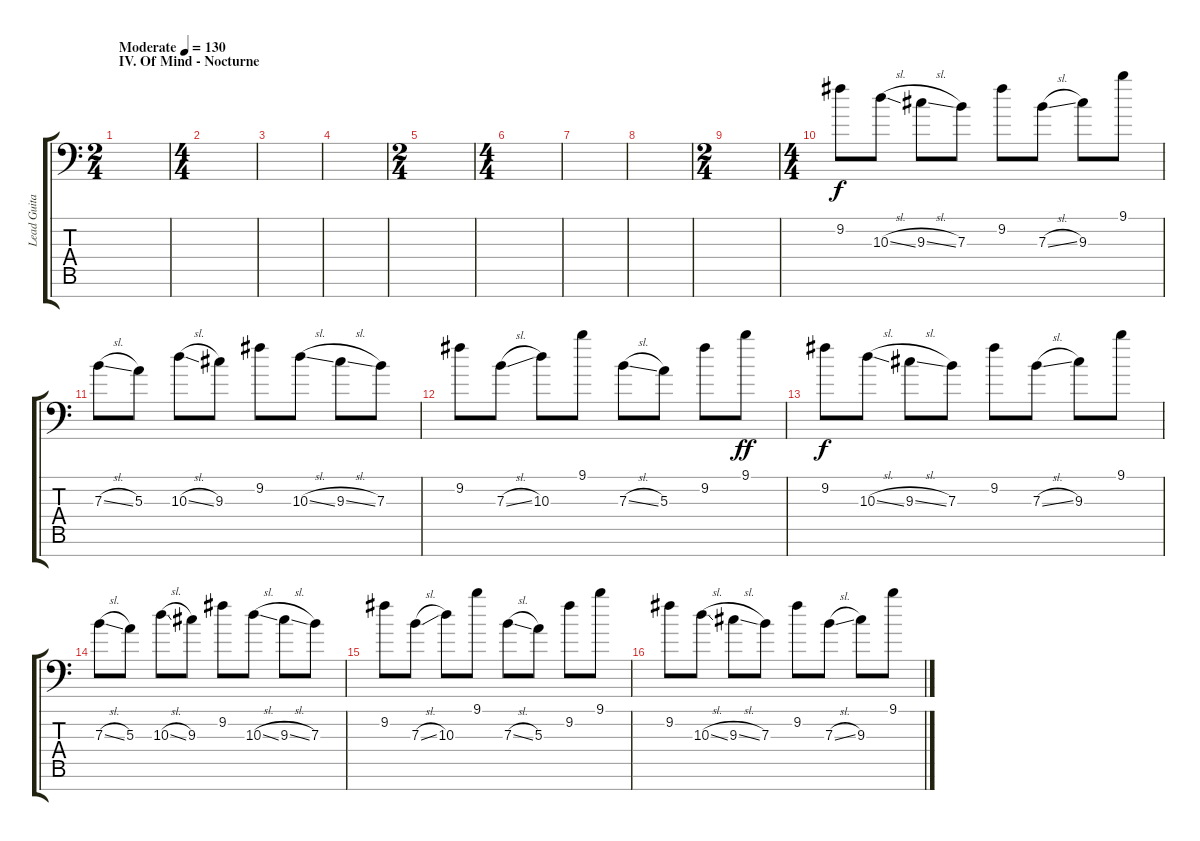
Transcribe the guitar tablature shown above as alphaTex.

\track ("Lead Guitar #1" "Lead Guita") {instrument overdrivenguitar}
\staff {score tabs}
\tuning (D4 A3 E3 D3 A2 E2 A1) {hide}
\ts (2 4)
\section ("" "IV. Of Mind - Nocturne")
\tempo (130 "Moderate")
\clef f4
\ks c
|
\ts (4 4)
|
|
|
\ts (2 4)
|
\ts (4 4)
|
|
|
\ts (2 4)
|
\ts (4 4)
9.2.8{volume 11} 10.3{sl}.8 9.3{sl}.8 7.3.8 9.2.8 7.3{sl}.8 9.3.8 9.1.8 |
7.3{sl}.8 5.3.8 10.3{sl}.8 9.3.8 9.2.8 10.3{sl}.8 9.3{sl}.8 7.3.8 |
9.2.8 7.3{sl}.8 10.3.8 9.1.8 7.3{sl}.8 5.3.8 9.2.8 9.1.8{dy ff} |
9.2.8{dy f} 10.3{sl}.8 9.3{sl}.8 7.3.8 9.2.8 7.3{sl}.8 9.3.8 9.1.8 |
7.3{sl}.8 5.3.8 10.3{sl}.8 9.3.8 9.2.8 10.3{sl}.8 9.3{sl}.8 7.3.8 |
9.2.8 7.3{sl}.8 10.3.8 9.1.8 7.3{sl}.8 5.3.8 9.2.8 9.1.8 |
9.2.8 10.3{sl}.8 9.3{sl}.8 7.3.8 9.2.8 7.3{sl}.8 9.3.8 9.1.8
